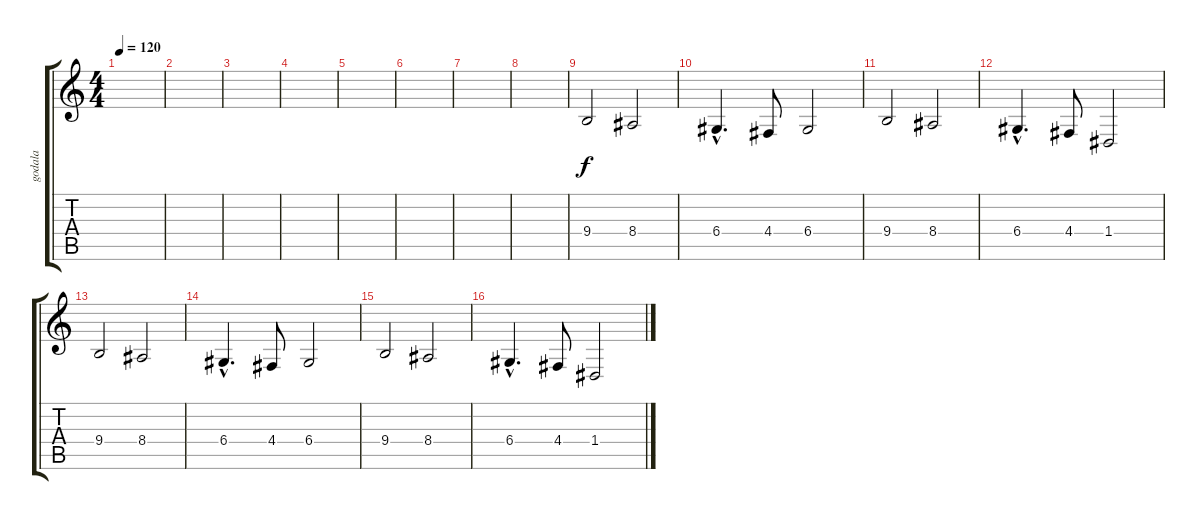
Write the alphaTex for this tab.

\track ("godala" "godala") {instrument stringensemble1}
\staff {score tabs}
\tuning (E4 B3 G3 D3 A2 E2) {hide}
\ts (4 4)
\tempo 120
\clef g2
\ks c
|
|
|
|
|
|
|
|
9.4.2{volume 16} 8.4.2 |
6.4{hac}.4{d} 4.4.8 6.4.2 |
9.4.2 8.4.2 |
6.4{hac}.4{d} 4.4.8 1.4.2 |
9.4.2 8.4.2 |
6.4{hac}.4{d} 4.4.8 6.4.2 |
9.4.2 8.4.2 |
6.4{hac}.4{d} 4.4.8 1.4.2
